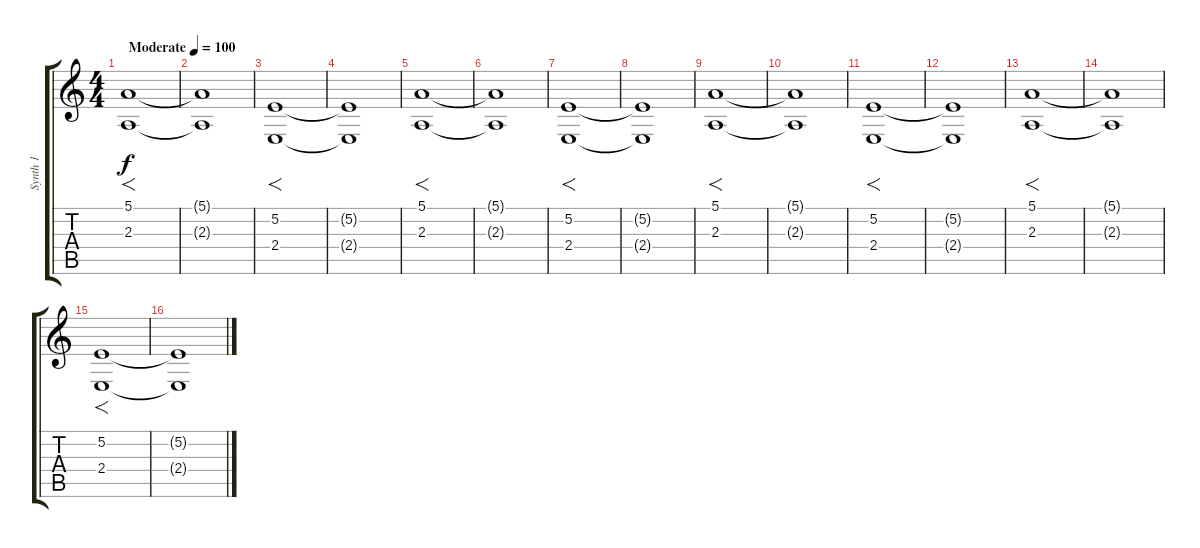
\track ("Synth 1" "Synth 1") {instrument violin}
\staff {score tabs}
\tuning (E4 B3 G3 D3 A2 E2) {hide}
\ts (4 4)
\tempo (100 "Moderate")
\clef g2
\ks c
(5.1 2.3).1{f dy f instrument violin} |
(5.1{t} 2.3{t}).1 |
(5.2 2.4).1{f} |
(5.2{t} 2.4{t}).1 |
(5.1 2.3).1{f} |
(5.1{t} 2.3{t}).1 |
(5.2 2.4).1{f} |
(5.2{t} 2.4{t}).1 |
(5.1 2.3).1{f volume 5} |
(5.1{t} 2.3{t}).1 |
(5.2 2.4).1{f} |
(5.2{t} 2.4{t}).1 |
(5.1 2.3).1{f} |
(5.1{t} 2.3{t}).1 |
(5.2 2.4).1{f} |
(5.2{t} 2.4{t}).1
